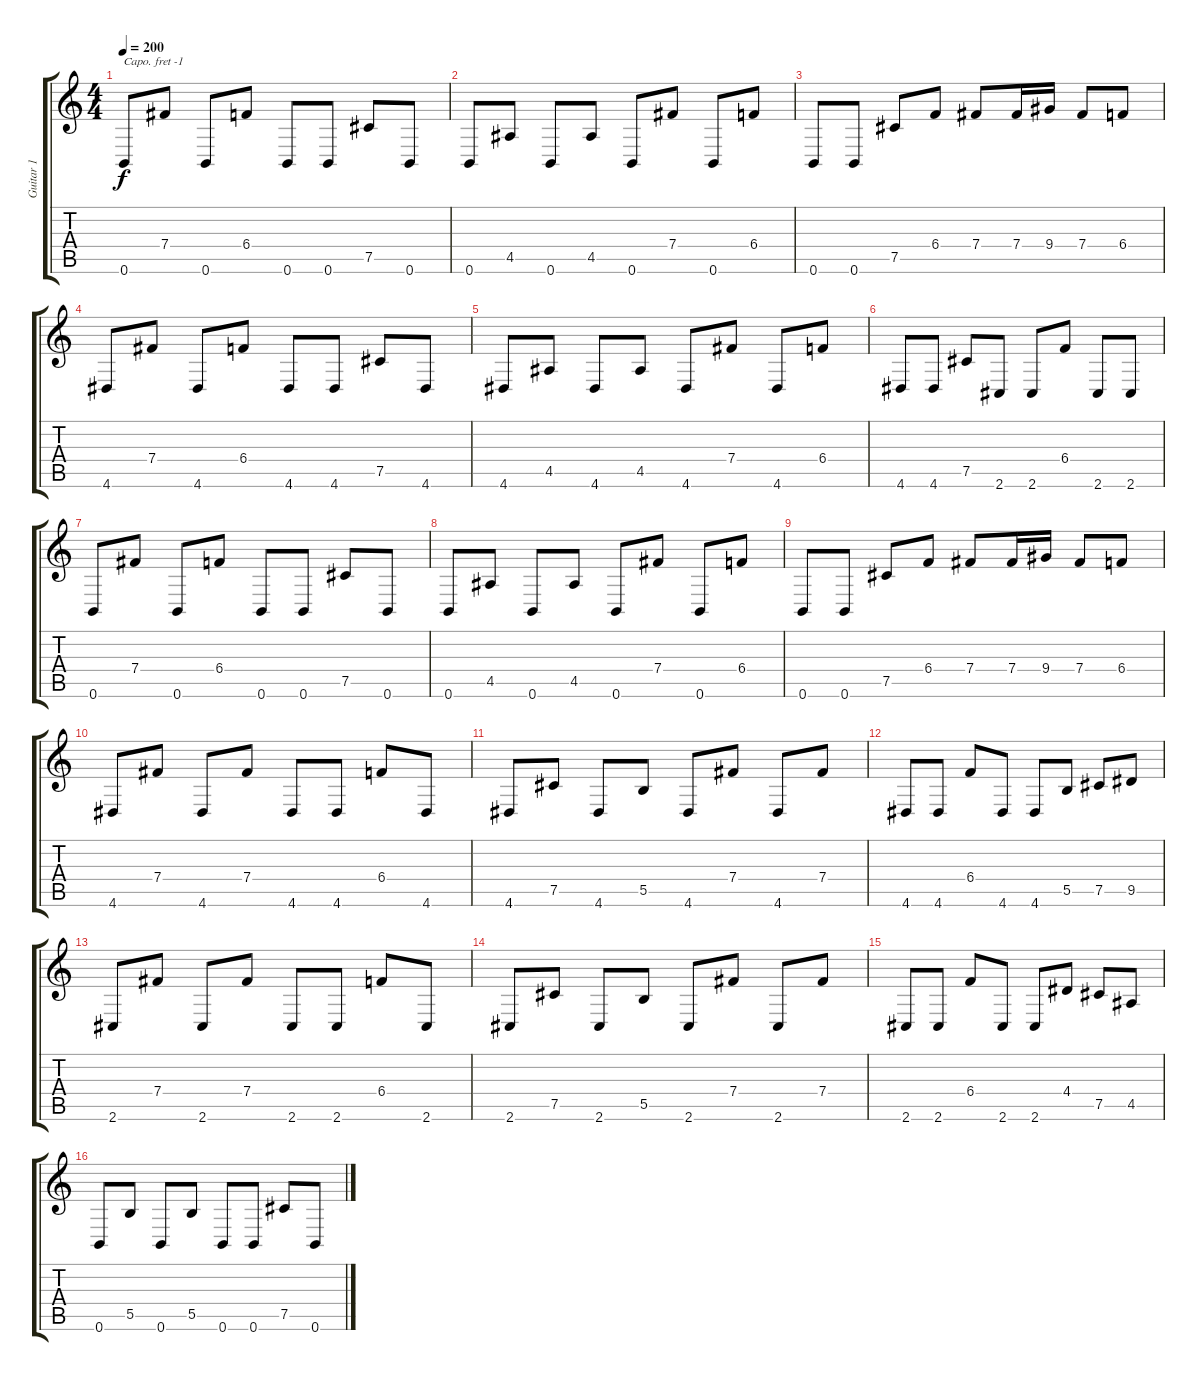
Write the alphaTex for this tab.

\track ("Guitar 1" "Guitar 1") {instrument distortionguitar}
\staff {score tabs}
\capo -1
\tuning (D4 A3 F3 C3 G2 C2) {hide}
\ts (4 4)
\tempo 200
\clef g2
\ks c
0.6.8{dy f} 7.4.8 0.6.8 6.4.8 0.6.8 0.6.8 7.5.8 0.6.8 |
0.6.8 4.5.8 0.6.8 4.5.8 0.6.8 7.4.8 0.6.8 6.4.8 |
0.6.8 0.6.8 7.5.8 6.4.8 7.4.8 7.4.16 9.4.16 7.4.8 6.4.8 |
4.6.8 7.4.8 4.6.8 6.4.8 4.6.8 4.6.8 7.5.8 4.6.8 |
4.6.8 4.5.8 4.6.8 4.5.8 4.6.8 7.4.8 4.6.8 6.4.8 |
4.6.8 4.6.8 7.5.8 2.6.8 2.6.8 6.4.8 2.6.8 2.6.8 |
0.6.8 7.4.8 0.6.8 6.4.8 0.6.8 0.6.8 7.5.8 0.6.8 |
0.6.8 4.5.8 0.6.8 4.5.8 0.6.8 7.4.8 0.6.8 6.4.8 |
0.6.8 0.6.8 7.5.8 6.4.8 7.4.8 7.4.16 9.4.16 7.4.8 6.4.8 |
4.6.8 7.4.8 4.6.8 7.4.8 4.6.8 4.6.8 6.4.8 4.6.8 |
4.6.8 7.5.8 4.6.8 5.5.8 4.6.8 7.4.8 4.6.8 7.4.8 |
4.6.8 4.6.8 6.4.8 4.6.8 4.6.8 5.5.8 7.5.8 9.5.8 |
2.6.8 7.4.8 2.6.8 7.4.8 2.6.8 2.6.8 6.4.8 2.6.8 |
2.6.8 7.5.8 2.6.8 5.5.8 2.6.8 7.4.8 2.6.8 7.4.8 |
2.6.8 2.6.8 6.4.8 2.6.8 2.6.8 4.4.8 7.5.8 4.5.8 |
0.6.8 5.5.8 0.6.8 5.5.8 0.6.8 0.6.8 7.5.8 0.6.8
